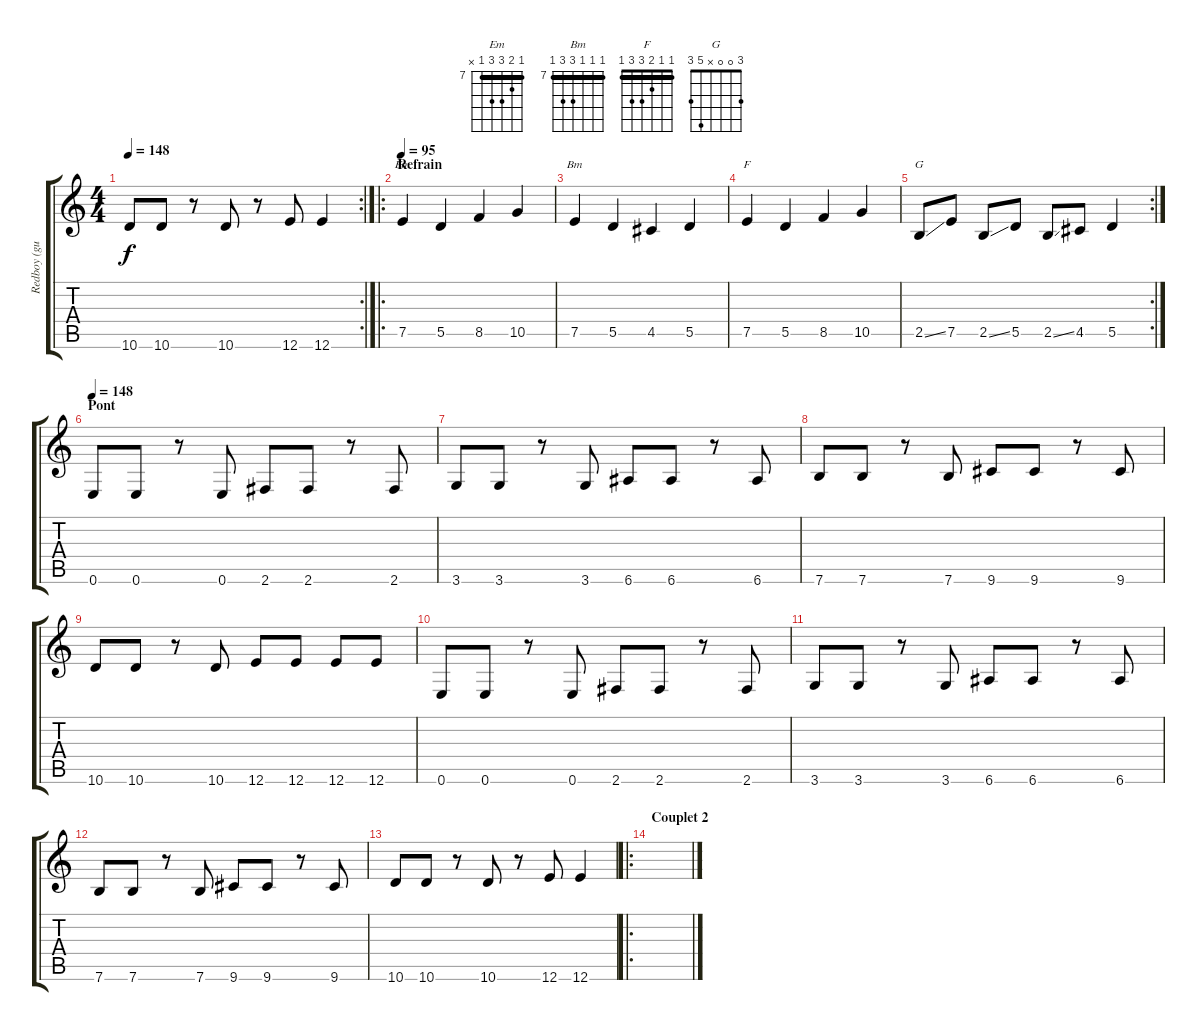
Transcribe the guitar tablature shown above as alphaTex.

\track ("Redboy (guitar)" "Redboy (gu") {instrument overdrivenguitar}
\staff {score tabs}
\tuning (E4 B3 G3 D3 A2 E2) {hide}
\chord ("Em" 7 8 9 9 7 x) {firstfret 7 barre 7}
\chord ("Bm" 7 7 7 9 9 7) {firstfret 7 barre 7}
\chord ("F" 1 1 2 3 3 1) {barre 1}
\chord ("G" 3 0 0 x 5 3)
\rc 2
\ts (4 4)
\tempo 148
\clef g2
\ks c
10.6.8{dy f} 10.6.8 r.8 10.6.8 r.8 12.6.8 12.6.4 |
\ro
\section ("" "Refrain")
\tempo 95
7.5.4{ch "Em"} 5.5.4 8.5.4 10.5.4 |
7.5.4{ch "Bm"} 5.5.4 4.5.4 5.5.4 |
7.5.4{ch "F"} 5.5.4 8.5.4 10.5.4 |
\rc 2
2.5{ss}.8{ch "G"} 7.5.8 2.5{ss}.8 5.5.8 2.5{ss}.8 4.5.8 5.5.4 |
\section ("" "Pont")
\tempo 148
0.6.8 0.6.8 r.8 0.6.8 2.6.8 2.6.8 r.8 2.6.8 |
3.6.8 3.6.8 r.8 3.6.8 6.6.8 6.6.8 r.8 6.6.8 |
7.6.8 7.6.8 r.8 7.6.8 9.6.8 9.6.8 r.8 9.6.8 |
10.6.8 10.6.8 r.8 10.6.8 12.6.8 12.6.8 12.6.8 12.6.8 |
0.6.8 0.6.8 r.8 0.6.8 2.6.8 2.6.8 r.8 2.6.8 |
3.6.8 3.6.8 r.8 3.6.8 6.6.8 6.6.8 r.8 6.6.8 |
7.6.8 7.6.8 r.8 7.6.8 9.6.8 9.6.8 r.8 9.6.8 |
10.6.8 10.6.8 r.8 10.6.8 r.8 12.6.8 12.6.4 |
\ro
\section ("" "Couplet 2")
